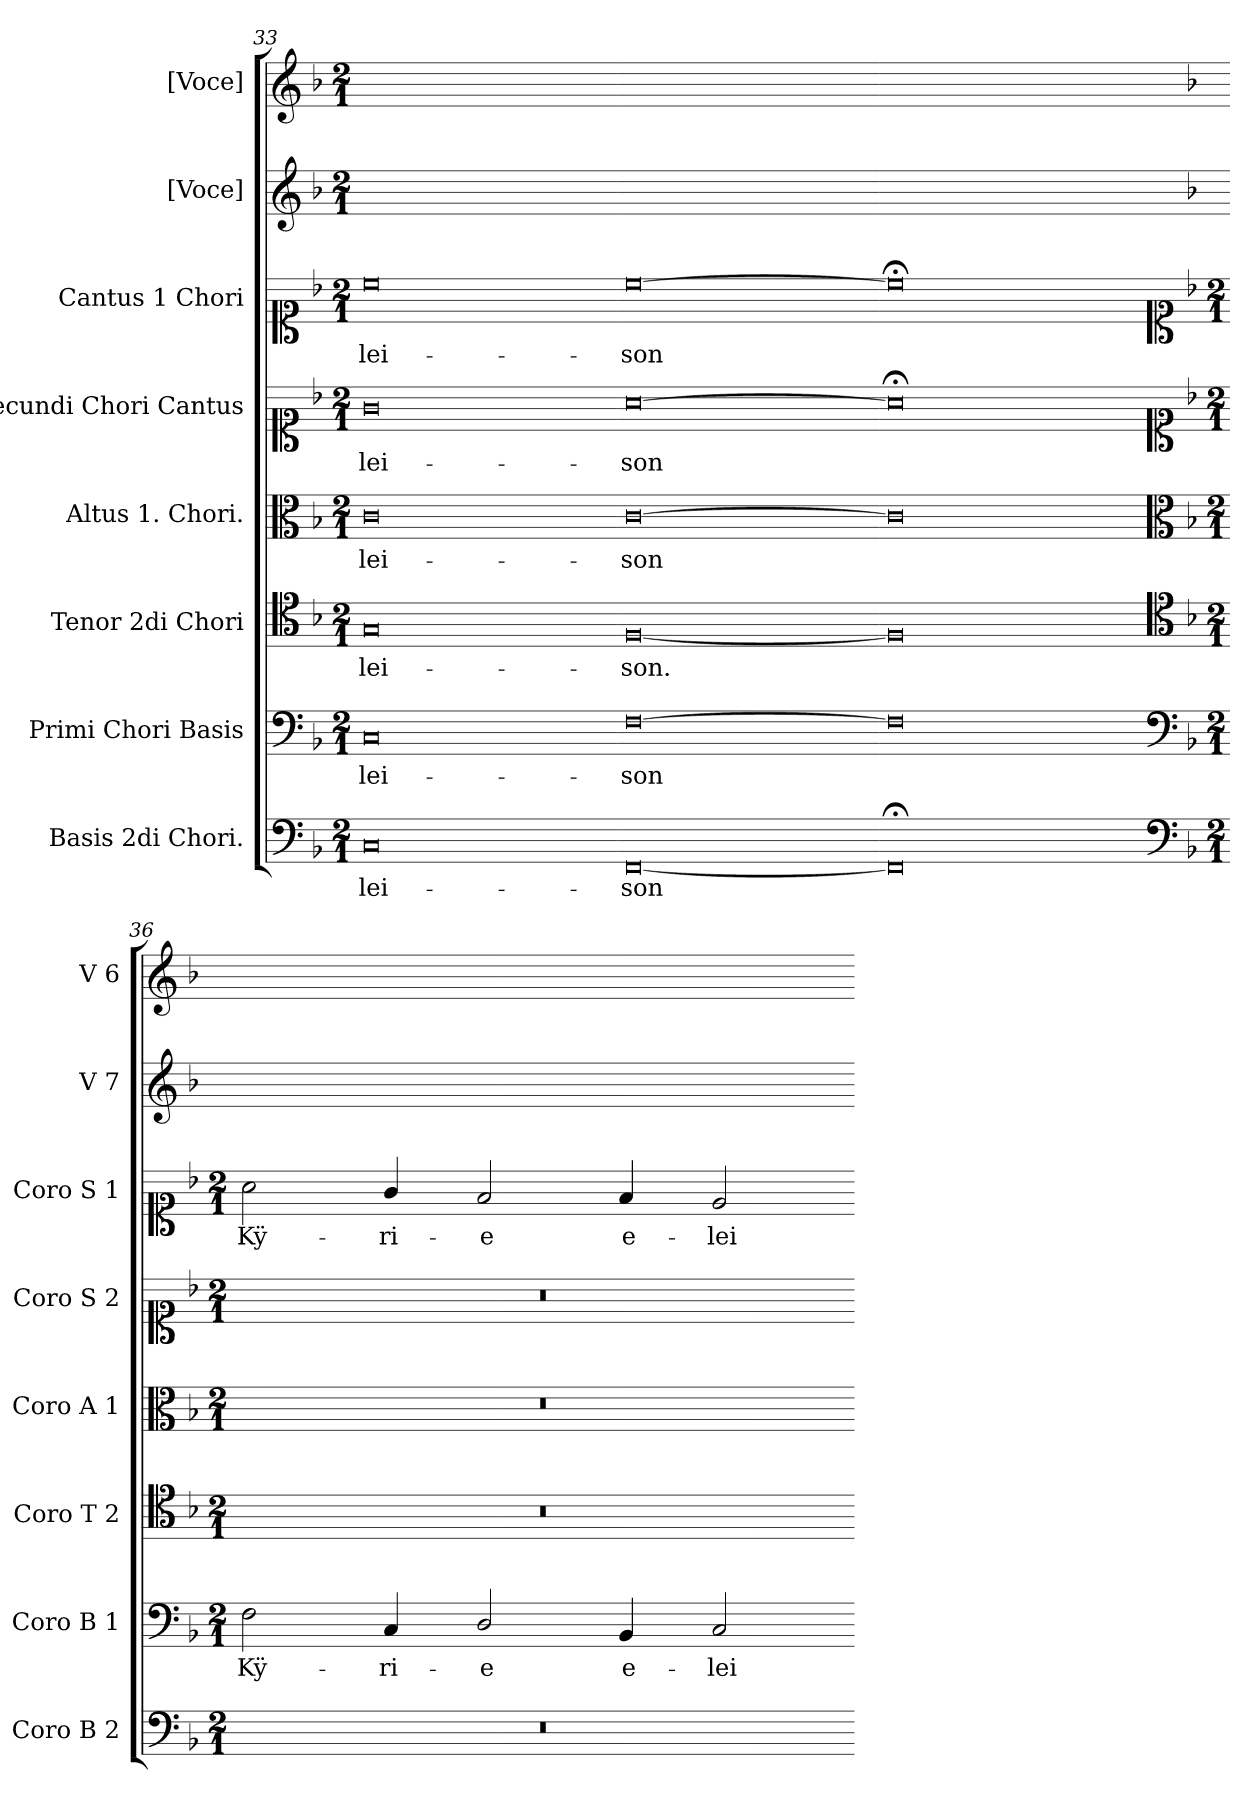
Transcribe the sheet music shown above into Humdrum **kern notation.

**kern	**text	**kern	**text	**kern	**text	**kern	**text	**kern	**text	**kern	**text	**kern	**kern
*part8	*part8	*part7	*part7	*part6	*part6	*part5	*part5	*part4	*part4	*part3	*part3	*part2	*part1
*staff8	*staff8	*staff7	*staff7	*staff6	*staff6	*staff5	*staff5	*staff4	*staff4	*staff3	*staff3	*staff2	*staff1
*I"Basis 2di Chori.	*	*I"Primi Chori Basis	*	*I"Tenor 2di Chori	*	*I"Altus 1. Chori.	*	*I"Secundi Chori Cantus	*	*I"Cantus 1 Chori	*	*I"[Voce]	*I"[Voce]
*I'Coro B 2	*	*I'Coro B 1	*	*I'Coro T 2	*	*I'Coro A 1	*	*I'Coro S 2	*	*I'Coro S 1	*	*I'V 7	*I'V 6
*clefF4	*	*clefF4	*	*clefC4	*	*clefC3	*	*clefC1	*	*clefC1	*	*clefG2	*clefG2
*k[b-]	*	*k[b-]	*	*k[b-]	*	*k[b-]	*	*k[b-]	*	*k[b-]	*	*k[b-]	*k[b-]
*	*	*	*	*	*	*	*	*	*	*	*	*F:	*F:
*M2/1	*	*M2/1	*	*M2/1	*	*M2/1	*	*M2/1	*	*M2/1	*	*M2/1	*M2/1
=33	=33	=33	=33	=33	=33	=33	=33	=33	=33	=33	=33	=33	=33
!	!LO:LY:i	!	!LO:LY:i	!	!	!	!LO:LY:i	!	!LO:LY:i	!	!LO:LY:i	!	!
0C	-lei-	0C	-lei-	0G	-lei-	0c	-lei-	0g	-lei-	0cc	-lei-	0ryy	0ryy
=34-	=34-	=34-	=34-	=34-	=34-	=34-	=34-	=34-	=34-	=34-	=34-	=34-	=34-
!	!LO:LY:i	!	!LO:LY:i	!	!	!	!LO:LY:i	!	!LO:LY:i	!	!LO:LY:i	!	!
[0FF	-son	[0F	-son	[0F	-son.	[0c	-son	[0a	-son	[0cc	-son	0ryy	0ryy
=35-	=35-	=35-	=35-	=35-	=35-	=35-	=35-	=35-	=35-	=35-	=35-	=35-	=35-
0FF;<;]	.	0F]	.	0F]	.	0c]	.	0a;<]	.	0cc;<]	.	0ryy	0ryy
=36-	=36-	=36-	=36-	=36-	=36-	=36-	=36-	=36-	=36-	=36-	=36-	=36-	=36-
*clefF4	*	*clefF4	*	*clefC4	*	*clefC3	*	*clefC1	*	*clefC1	*	*	*
*k[b-]	*	*k[b-]	*	*k[b-]	*	*k[b-]	*	*k[b-]	*	*k[b-]	*	*	*
*M2/1	*	*M2/1	*	*M2/1	*	*M2/1	*	*M2/1	*	*M2/1	*	*	*
!	!	!	!LO:LY:color=red	!	!	!	!	!	!	!	!LO:LY:color=red	!	!
0r	.	2F\	Kÿ-	0r	.	0r	.	0r	.	2a\	Kÿ-	0ryy	0ryy
!	!	!	!LO:LY:color=red	!	!	!	!	!	!	!	!LO:LY:color=red	!	!
.	.	4C/	-ri-	.	.	.	.	.	.	4g/	-ri-	.	.
!	!	!	!LO:LY:color=red	!	!	!	!	!	!	!	!LO:LY:color=red	!	!
.	.	2D/	-e	.	.	.	.	.	.	2f/	-e	.	.
!	!	!	!	!	!	!	!	!	!	!	!LO:LY:color=red	!	!
.	.	4BB-/	e-	.	.	.	.	.	.	4f/	e-	.	.
!	!	!	!	!	!	!	!	!	!	!	!LO:LY:color=red	!	!
.	.	2C/	-lei-	.	.	.	.	.	.	2e/	-lei-	.	.
=-	=-	=-	=-	=-	=-	=-	=-	=-	=-	=-	=-	=-	=-
*-	*-	*-	*-	*-	*-	*-	*-	*-	*-	*-	*-	*-	*-
